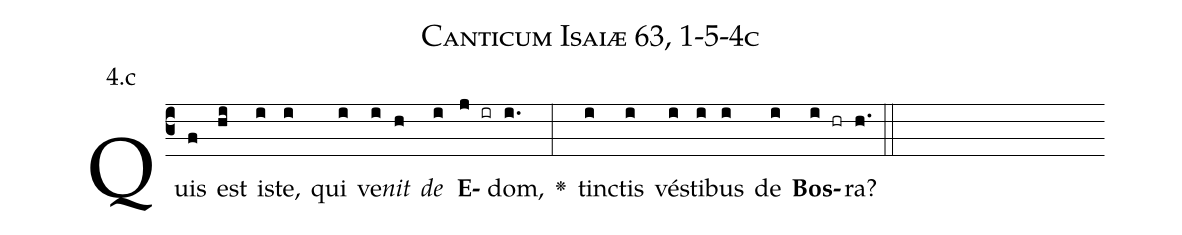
name: Canticum Isaiæ 63, 1-5-4c;
annotation: 4.c;
%%
(c3)Quis(f) est(hi) i(i)ste,(i) qui(i) ve(i)<i>nit</i>(h) <i>de</i>(i) <b>E</b>(j ir)dom,(i.) <v>\greheightstar</v>(:) tin(i)ctis(i) vé(i)sti(i)bus(i) de(i) <b>Bos</b>(i hr)ra?(h.) (::)


%E(i) u(i) o(i) u(i) a(i) e.(h.) (::)
